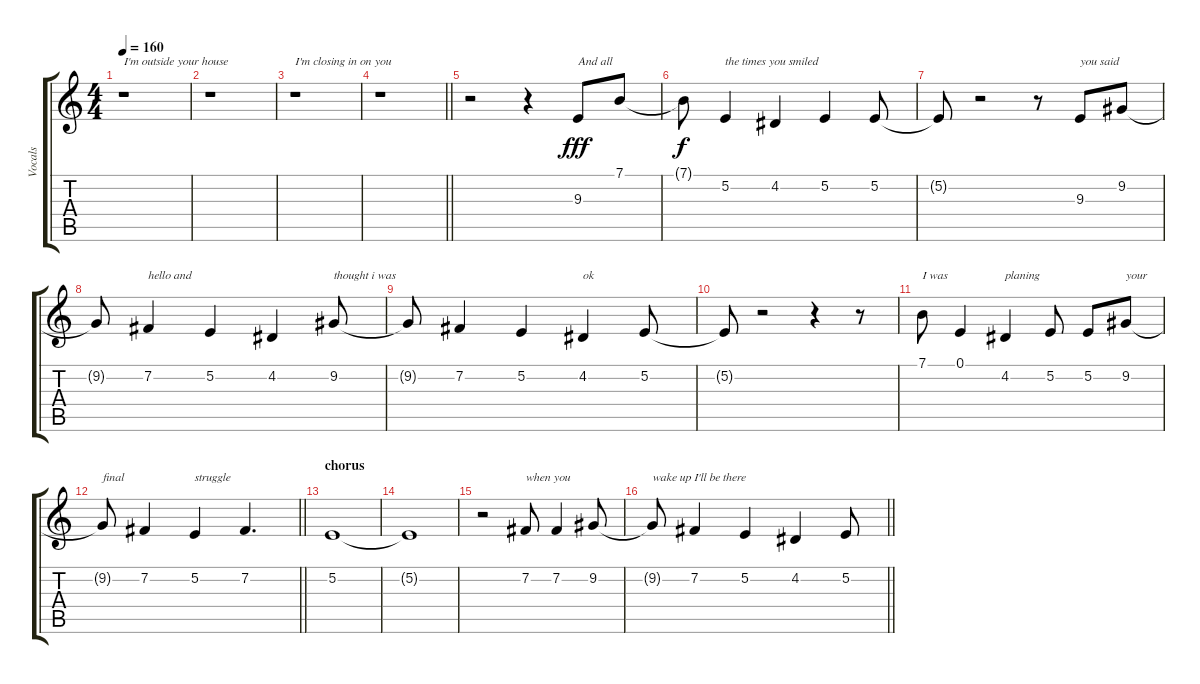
\track ("Vocals" "Vocals") {instrument clarinet}
\staff {score tabs}
\tuning (E4 B3 G3 D3 A2 E2) {hide}
\ts (4 4)
\tempo 160
\clef g2
\ks c
r.1{txt "I'm outside your house" dy fff} |
r.1 |
r.1{txt "I'm closing in on you"} |
\barLineRight lightlight
r.1 |
r.2 r.4 9.3.8{txt "And all"} 7.1.8 |
7.1{t}.8{dy f} 5.2.4{txt "the times you smiled"} 4.2.4 5.2.4 5.2.8 |
5.2{t}.8 r.2 r.8 9.3.8{txt "you said"} 9.2.8 |
9.2{t}.8 7.2.4{txt "hello and"} 5.2.4 4.2.4 9.2.8{txt "thought i was"} |
9.2{t}.8 7.2.4 5.2.4 4.2.4{txt "ok"} 5.2.8 |
5.2{t}.8 r.2 r.4 r.8 |
7.1.8{txt "I was"} 0.1.4 4.2.4{txt "planing"} 5.2.8 5.2.8 9.2.8{txt "your"} |
\barLineRight lightlight
9.2{t}.8{txt "final"} 7.2.4 5.2.4{txt "struggle"} 7.2.4{d} |
\section ("" "chorus")
5.2.1 |
5.2{t}.1 |
r.2 7.2.8{txt "when you"} 7.2.4 9.2.8 |
\barLineRight lightlight
9.2{t}.8{txt "wake up I'll be there"} 7.2.4 5.2.4 4.2.4 5.2.8
